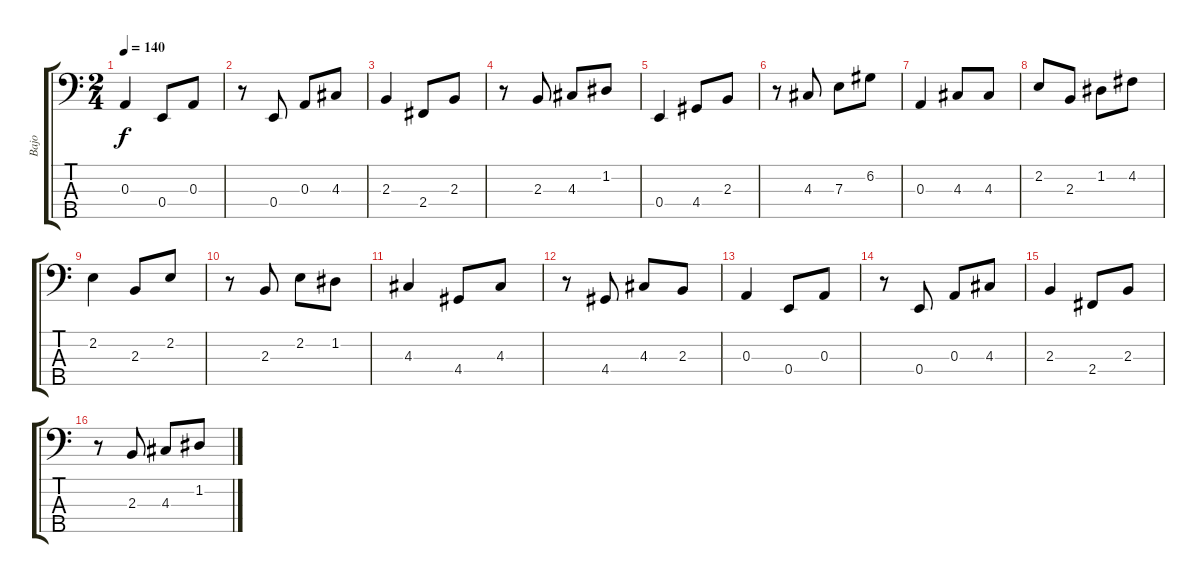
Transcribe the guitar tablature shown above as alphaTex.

\track ("Bajo" "Bajo") {instrument electricbassfinger}
\staff {score tabs}
\tuning (G2 D2 A1 E1 B0) {hide}
\ts (2 4)
\tempo 140
\clef f4
\ks c
0.3.4{dy f} 0.4.8 0.3.8 |
r.8 0.4.8 0.3.8 4.3.8 |
2.3.4 2.4.8 2.3.8 |
r.8 2.3.8 4.3.8 1.2.8 |
0.4.4 4.4.8 2.3.8 |
r.8 4.3.8 7.3.8 6.2.8 |
0.3.4 4.3.8 4.3.8 |
2.2.8 2.3.8 1.2.8 4.2.8 |
2.2.4 2.3.8 2.2.8 |
r.8 2.3.8 2.2.8 1.2.8 |
4.3.4 4.4.8 4.3.8 |
r.8 4.4.8 4.3.8 2.3.8 |
0.3.4 0.4.8 0.3.8 |
r.8 0.4.8 0.3.8 4.3.8 |
2.3.4 2.4.8 2.3.8 |
r.8 2.3.8 4.3.8 1.2.8
